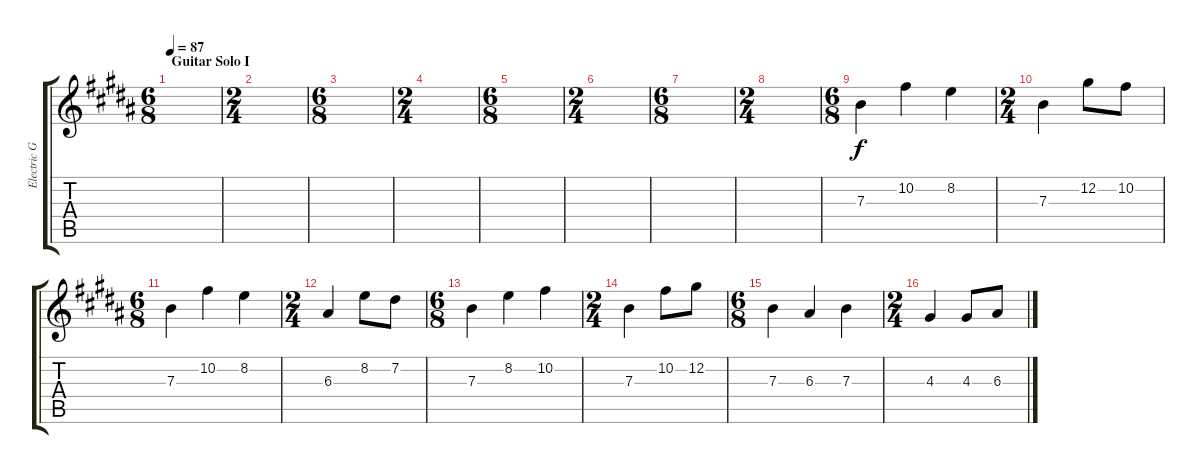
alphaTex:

\track ("Electric Gutiar II" "Electric G") {instrument distortionguitar}
\staff {score tabs}
\tuning (Db4 Ab3 E3 B2 Gb2 Db2) {hide}
\ts (6 8)
\section ("" "Guitar Solo I")
\tempo 87
\clef g2
\ks b
|
\ts (2 4)
|
\ts (6 8)
|
\ts (2 4)
|
\ts (6 8)
|
\ts (2 4)
|
\ts (6 8)
|
\ts (2 4)
|
\ts (6 8)
7.3.4 10.2.4 8.2.4 |
\ts (2 4)
7.3.4 12.2.8 10.2.8 |
\ts (6 8)
7.3.4 10.2.4 8.2.4 |
\ts (2 4)
6.3.4 8.2.8 7.2.8 |
\ts (6 8)
7.3.4 8.2.4 10.2.4 |
\ts (2 4)
7.3.4 10.2.8 12.2.8 |
\ts (6 8)
7.3.4 6.3.4 7.3.4 |
\ts (2 4)
4.3.4 4.3.8 6.3.8
